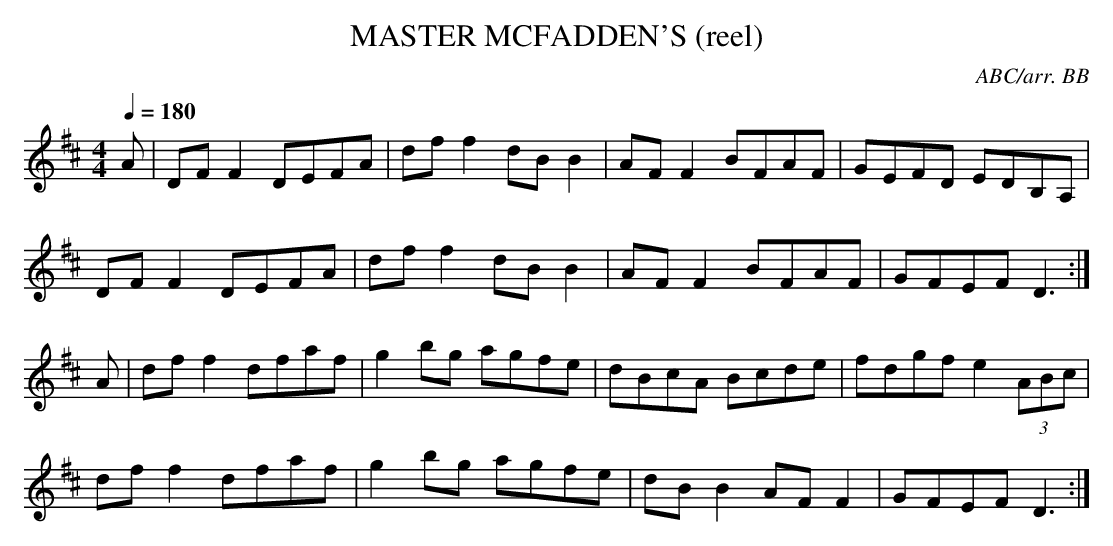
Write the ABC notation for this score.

X:1
T:MASTER MCFADDEN'S (reel)
C:ABC/arr. BB
L:1/8
M:4/4
Q:1/4=180
K:D
A|DF F2 DEFA| df f2 dB B2|AF F2 BFAF|GEFD EDB,A,|
DF F2 DEFA| df f2 dB B2|AF F2 BFAF| GFEF D3:|
A|df f2 dfaf| g2 bg agfe|dBcA Bcde| fdgf e2 (3ABc|
df f2 dfaf| g2 bg agfe|dB B2 AF F2| GFEF D3:|
